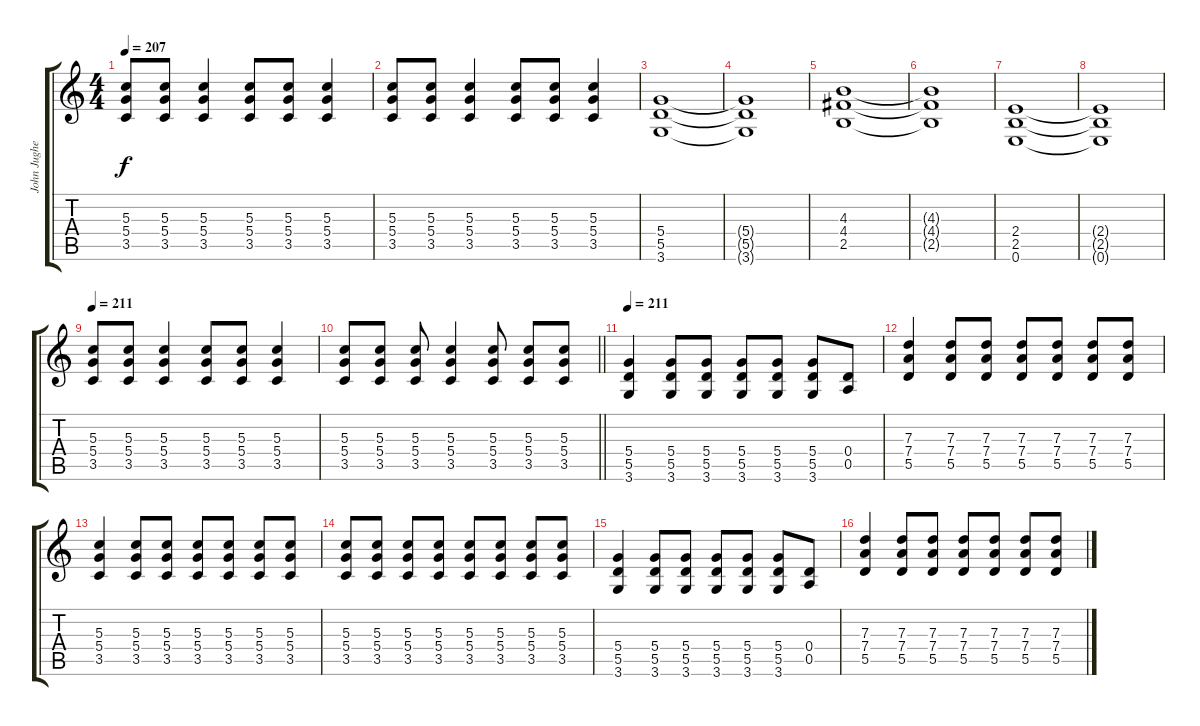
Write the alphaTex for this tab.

\track ("John Jughead" "John Jughe") {instrument distortionguitar}
\staff {score tabs}
\tuning (E4 B3 G3 D3 A2 E2) {hide}
\ts (4 4)
\tempo 207
\clef g2
\ks c
(5.3 5.4 3.5).8{dy f} (5.3 5.4 3.5).8 (5.3 5.4 3.5).4 (5.3 5.4 3.5).8 (5.3 5.4 3.5).8 (5.3 5.4 3.5).4 |
(5.3 5.4 3.5).8 (5.3 5.4 3.5).8 (5.3 5.4 3.5).4 (5.3 5.4 3.5).8 (5.3 5.4 3.5).8 (5.3 5.4 3.5).4 |
(5.4 5.5 3.6).1 |
(5.4{t} 5.5{t} 3.6{t}).1 |
(4.3 4.4 2.5).1 |
(4.3{t} 4.4{t} 2.5{t}).1 |
(2.4 2.5 0.6).1 |
(2.4{t} 2.5{t} 0.6{t}).1 |
\tempo 211
(5.3 5.4 3.5).8 (5.3 5.4 3.5).8 (5.3 5.4 3.5).4 (5.3 5.4 3.5).8 (5.3 5.4 3.5).8 (5.3 5.4 3.5).4 |
\barLineRight lightlight
(5.3 5.4 3.5).8 (5.3 5.4 3.5).8 (5.3 5.4 3.5).8 (5.3 5.4 3.5).4 (5.3 5.4 3.5).8 (5.3 5.4 3.5).8 (5.3 5.4 3.5).8 |
\section ("" "")
\tempo 211
(5.4 5.5 3.6).4 (5.4 5.5 3.6).8 (5.4 5.5 3.6).8 (5.4 5.5 3.6).8 (5.4 5.5 3.6).8 (5.4 5.5 3.6).8 (0.4 0.5).8 |
(7.3 7.4 5.5).4 (7.3 7.4 5.5).8 (7.3 7.4 5.5).8 (7.3 7.4 5.5).8 (7.3 7.4 5.5).8 (7.3 7.4 5.5).8 (7.3 7.4 5.5).8 |
(5.3 5.4 3.5).4 (5.3 5.4 3.5).8 (5.3 5.4 3.5).8 (5.3 5.4 3.5).8 (5.3 5.4 3.5).8 (5.3 5.4 3.5).8 (5.3 5.4 3.5).8 |
(5.3 5.4 3.5).8 (5.3 5.4 3.5).8 (5.3 5.4 3.5).8 (5.3 5.4 3.5).8 (5.3 5.4 3.5).8 (5.3 5.4 3.5).8 (5.3 5.4 3.5).8 (5.3 5.4 3.5).8 |
(5.4 5.5 3.6).4 (5.4 5.5 3.6).8 (5.4 5.5 3.6).8 (5.4 5.5 3.6).8 (5.4 5.5 3.6).8 (5.4 5.5 3.6).8 (0.4 0.5).8 |
(7.3 7.4 5.5).4 (7.3 7.4 5.5).8 (7.3 7.4 5.5).8 (7.3 7.4 5.5).8 (7.3 7.4 5.5).8 (7.3 7.4 5.5).8 (7.3 7.4 5.5).8
